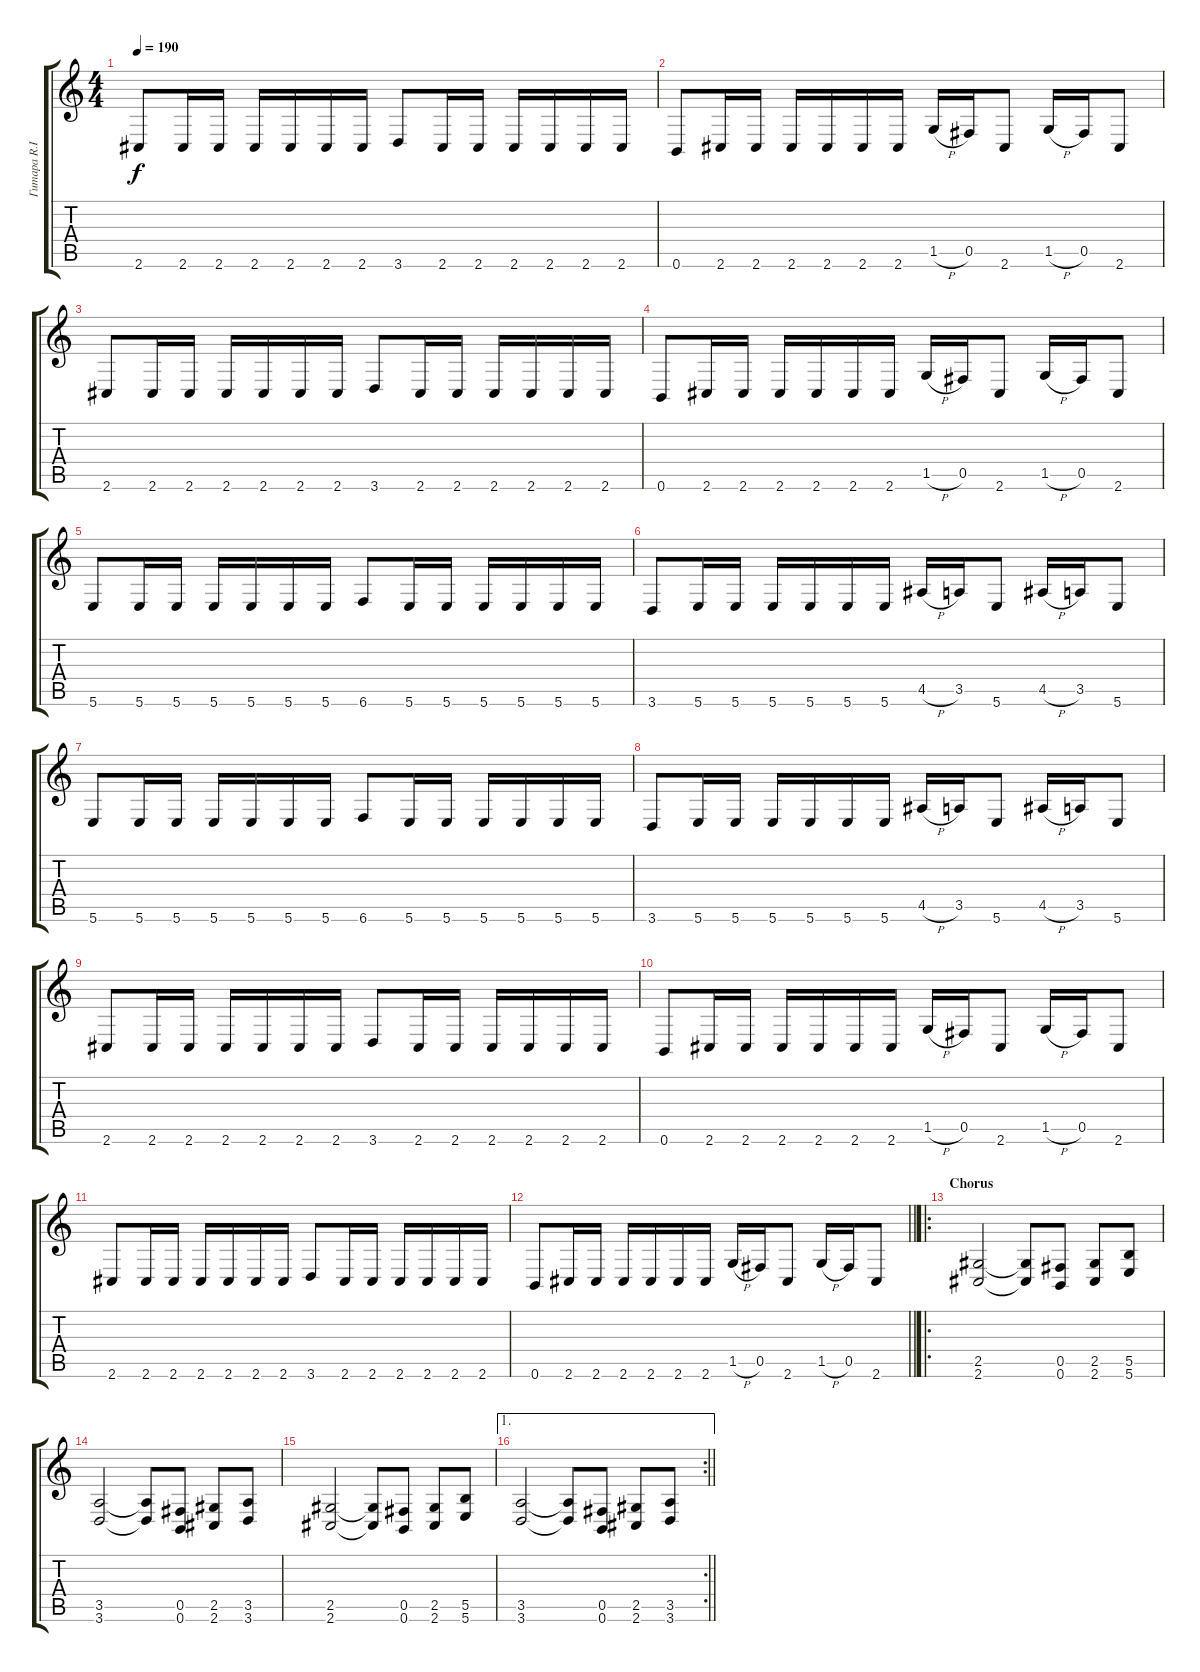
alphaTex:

\track ("Гитара R.I.P. Hanneman" "Гитара R.I") {instrument overdrivenguitar}
\staff {score tabs}
\tuning (Db4 Ab3 E3 B2 Gb2 B1) {hide}
\ts (4 4)
\tempo 190
\clef g2
\ks c
2.6.8{dy f} 2.6.16 2.6.16 2.6.16 2.6.16 2.6.16 2.6.16 3.6.8 2.6.16 2.6.16 2.6.16 2.6.16 2.6.16 2.6.16 |
0.6.8 2.6.16 2.6.16 2.6.16 2.6.16 2.6.16 2.6.16 1.5{h}.16 0.5.16 2.6.8 1.5{h}.16 0.5.16 2.6.8 |
2.6.8 2.6.16 2.6.16 2.6.16 2.6.16 2.6.16 2.6.16 3.6.8 2.6.16 2.6.16 2.6.16 2.6.16 2.6.16 2.6.16 |
0.6.8 2.6.16 2.6.16 2.6.16 2.6.16 2.6.16 2.6.16 1.5{h}.16 0.5.16 2.6.8 1.5{h}.16 0.5.16 2.6.8 |
5.6.8 5.6.16 5.6.16 5.6.16 5.6.16 5.6.16 5.6.16 6.6.8 5.6.16 5.6.16 5.6.16 5.6.16 5.6.16 5.6.16 |
3.6.8 5.6.16 5.6.16 5.6.16 5.6.16 5.6.16 5.6.16 4.5{h}.16 3.5.16 5.6.8 4.5{h}.16 3.5.16 5.6.8 |
5.6.8 5.6.16 5.6.16 5.6.16 5.6.16 5.6.16 5.6.16 6.6.8 5.6.16 5.6.16 5.6.16 5.6.16 5.6.16 5.6.16 |
3.6.8 5.6.16 5.6.16 5.6.16 5.6.16 5.6.16 5.6.16 4.5{h}.16 3.5.16 5.6.8 4.5{h}.16 3.5.16 5.6.8 |
2.6.8 2.6.16 2.6.16 2.6.16 2.6.16 2.6.16 2.6.16 3.6.8 2.6.16 2.6.16 2.6.16 2.6.16 2.6.16 2.6.16 |
0.6.8 2.6.16 2.6.16 2.6.16 2.6.16 2.6.16 2.6.16 1.5{h}.16 0.5.16 2.6.8 1.5{h}.16 0.5.16 2.6.8 |
2.6.8 2.6.16 2.6.16 2.6.16 2.6.16 2.6.16 2.6.16 3.6.8 2.6.16 2.6.16 2.6.16 2.6.16 2.6.16 2.6.16 |
\barLineRight lightlight
0.6.8 2.6.16 2.6.16 2.6.16 2.6.16 2.6.16 2.6.16 1.5{h}.16 0.5.16 2.6.8 1.5{h}.16 0.5.16 2.6.8 |
\ro
\section ("" "Chorus")
(2.5 2.6).2 (2.5{t} 2.6{t}).8 (0.5 0.6).8 (2.5 2.6).8 (5.5 5.6).8 |
(3.5 3.6).2 (3.5{t} 3.6{t}).8 (0.5 0.6).8 (2.5 2.6).8 (3.5 3.6).8 |
(2.5 2.6).2 (2.5{t} 2.6{t}).8 (0.5 0.6).8 (2.5 2.6).8 (5.5 5.6).8 |
\ae 1
\rc 2
\barLineRight lightlight
(3.5 3.6).2 (3.5{t} 3.6{t}).8 (0.5 0.6).8 (2.5 2.6).8 (3.5 3.6).8
